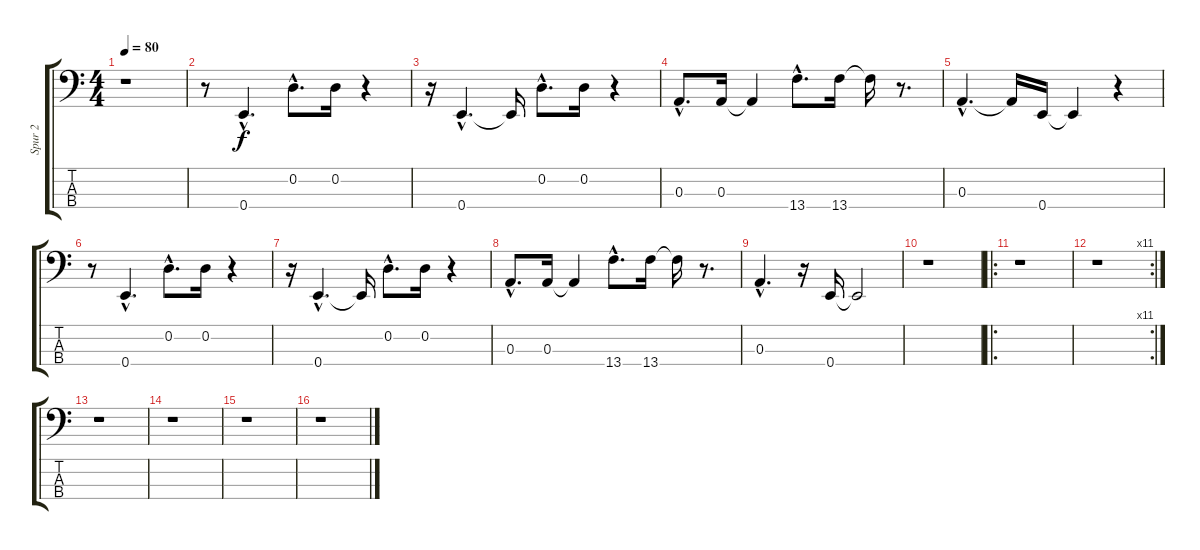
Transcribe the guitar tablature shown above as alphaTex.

\track ("Spur 2" "Spur 2") {instrument electricbassfinger}
\staff {score tabs}
\tuning (G2 D2 A1 E1) {hide}
\ts (4 4)
\tempo 80
\clef f4
\ks c
r.1{dy f} |
r.8 0.4{hac}.4{d} 0.2{hac}.8{d} 0.2.16 r.4 |
r.16 0.4{hac}.4{d} 0.4{t}.16 0.2{hac}.8{d} 0.2.16 r.4 |
0.3{hac}.8{d} 0.3.16 0.3{t}.4 13.4{hac}.8{d} 13.4.16 13.4{t}.16 r.8{d} |
0.3{hac}.4{d} 0.3{t}.16 0.4.16 0.4{t}.4 r.4 |
r.8 0.4{hac}.4{d} 0.2{hac}.8{d} 0.2.16 r.4 |
r.16 0.4{hac}.4{d} 0.4{t}.16 0.2{hac}.8{d} 0.2.16 r.4 |
0.3{hac}.8{d} 0.3.16 0.3{t}.4 13.4{hac}.8{d} 13.4.16 13.4{t}.16 r.8{d} |
0.3{hac}.4{d} r.16 0.4.16 0.4{t}.2 |
r.1 |
\ro
r.1 |
\rc 11
r.1 |
r.1 |
r.1 |
r.1 |
r.1
